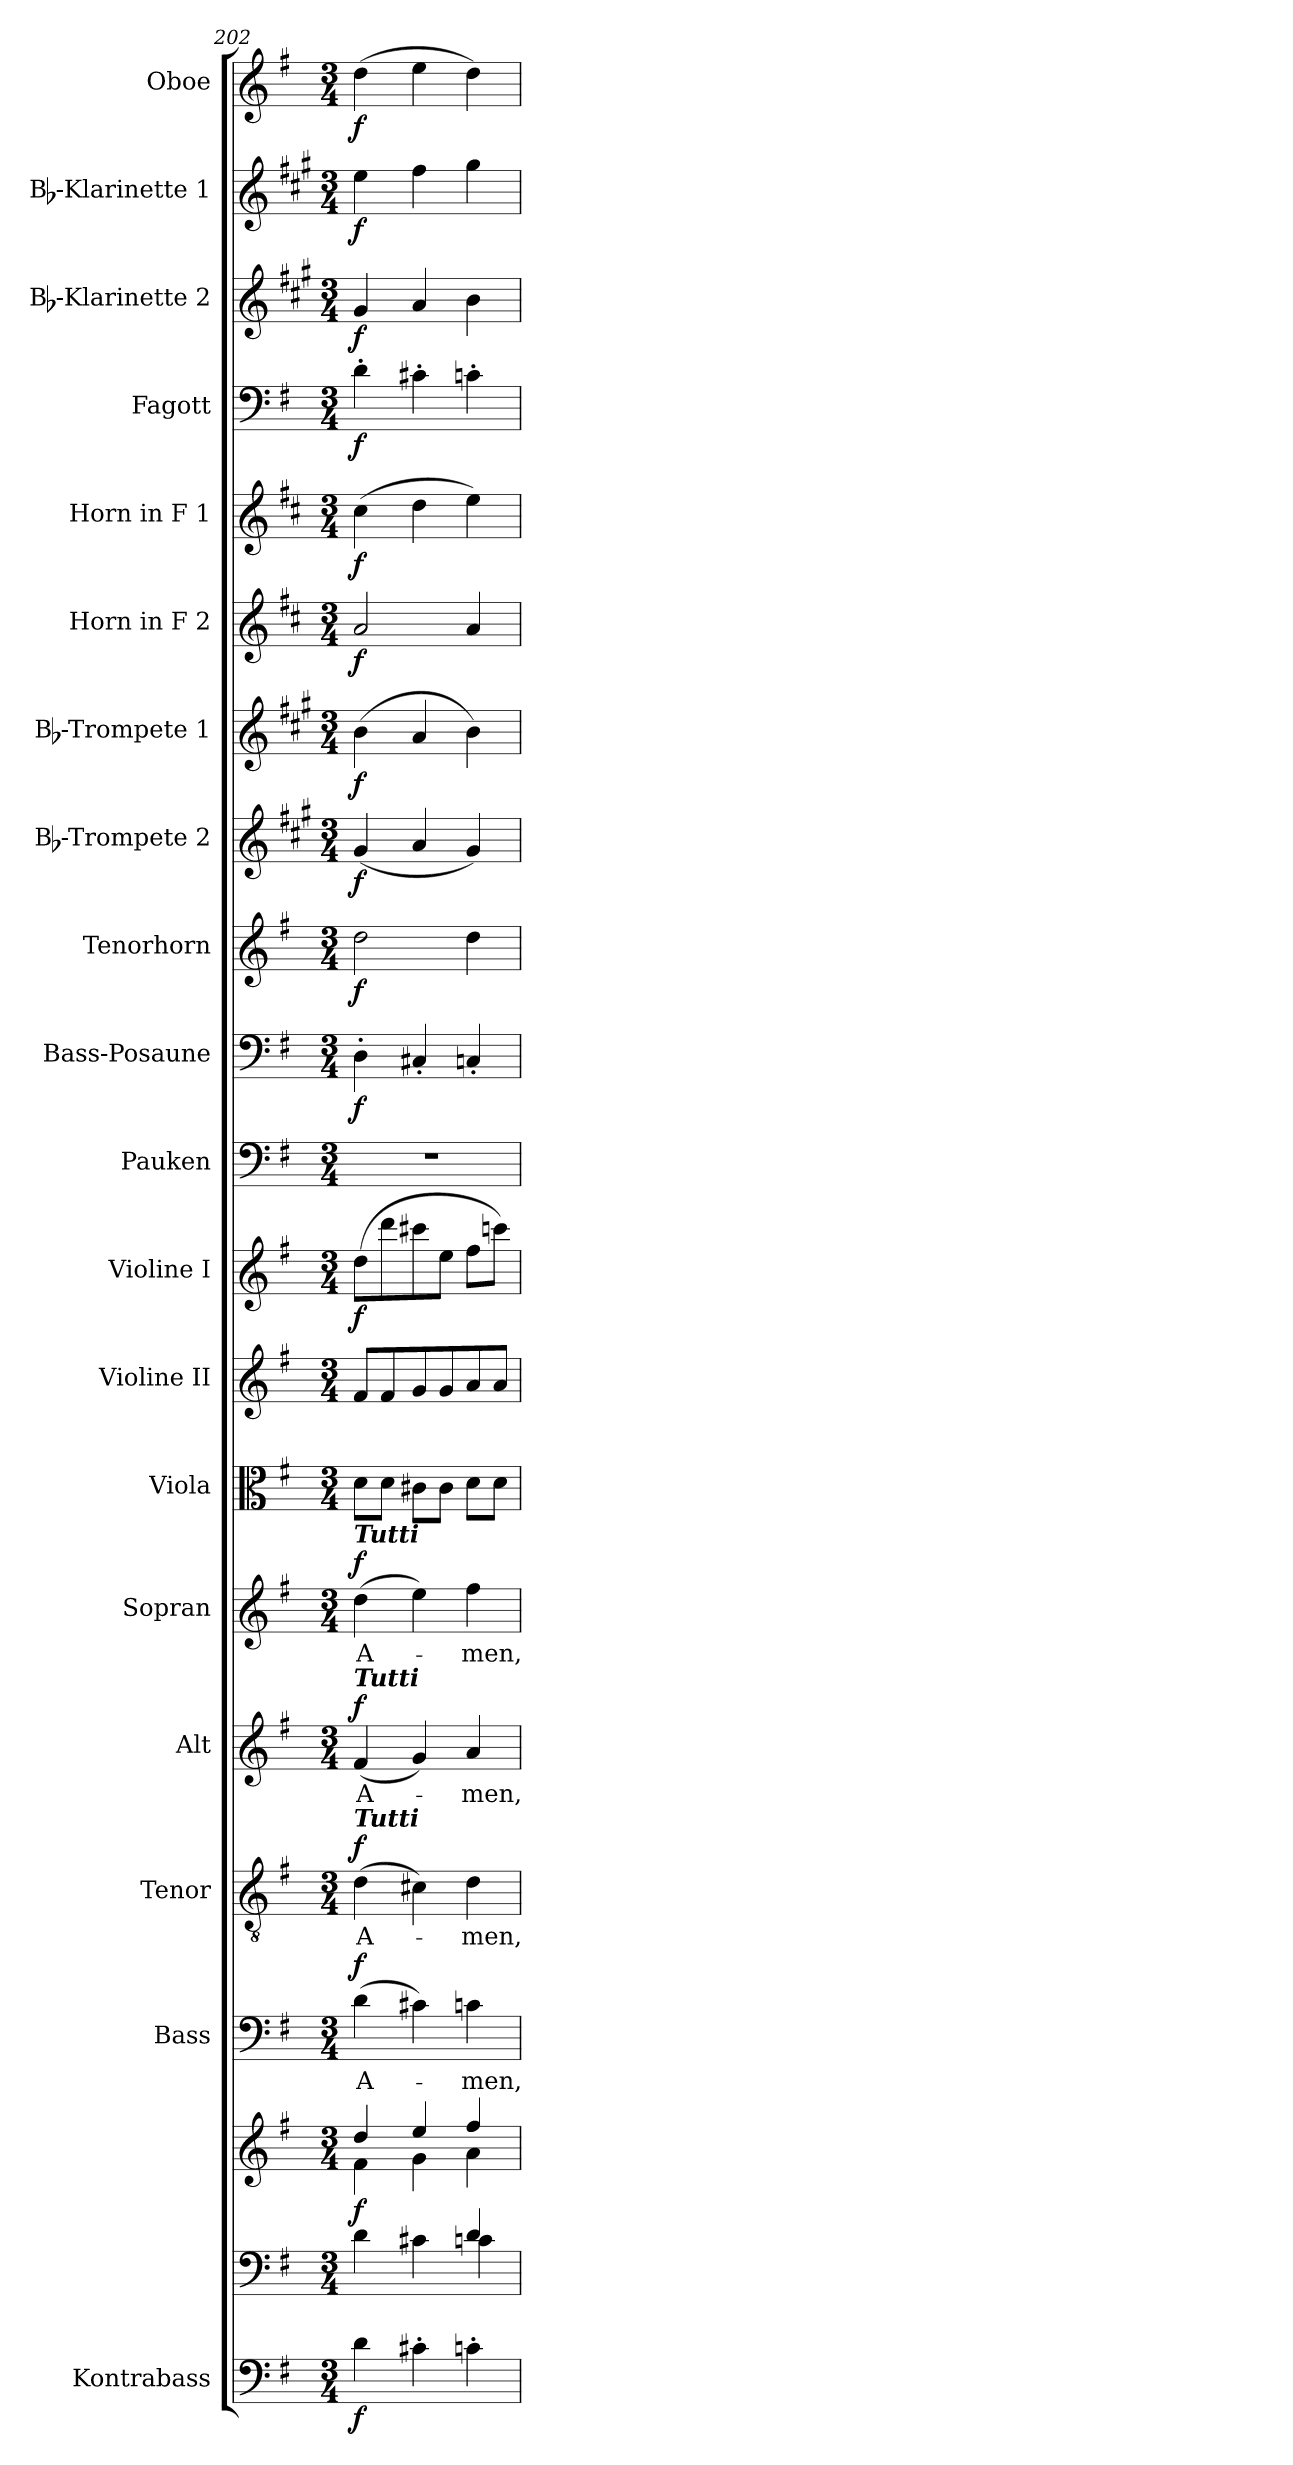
**kern	**dynam	**kern	**kern	**dynam	**kern	**text	**dynam	**kern	**text	**dynam	**kern	**text	**dynam	**kern	**text	**dynam	**kern	**kern	**kern	**dynam	**kern	**kern	**dynam	**kern	**dynam	**kern	**dynam	**kern	**dynam	**kern	**dynam	**kern	**dynam	**kern	**dynam	**kern	**dynam	**kern	**dynam	**kern	**dynam
*part20	*part20	*part19	*part19	*part19	*part18	*part18	*part18	*part17	*part17	*part17	*part16	*part16	*part16	*part15	*part15	*part15	*part14	*part13	*part12	*part12	*part11	*part10	*part10	*part9	*part9	*part8	*part8	*part7	*part7	*part6	*part6	*part5	*part5	*part4	*part4	*part3	*part3	*part2	*part2	*part1	*part1
*staff21	*staff21	*staff20	*staff19	*staff19/20	*staff18	*staff18	*staff18	*staff17	*staff17	*staff17	*staff16	*staff16	*staff16	*staff15	*staff15	*staff15	*staff14	*staff13	*staff12	*staff12	*staff11	*staff10	*staff10	*staff9	*staff9	*staff8	*staff8	*staff7	*staff7	*staff6	*staff6	*staff5	*staff5	*staff4	*staff4	*staff3	*staff3	*staff2	*staff2	*staff1	*staff1
*I"Kontrabass	*	*	*	*	*I"Bass	*	*	*I"Tenor	*	*	*I"Alt	*	*	*I"Sopran	*	*	*I"Viola	*I"Violine II	*I"Violine I	*	*I"Pauken	*I"Bass-Posaune	*	*I"Tenorhorn	*	*I"Bb-Trompete 2	*	*I"Bb-Trompete 1	*	*I"Horn in F 2	*	*I"Horn in F 1	*	*I"Fagott	*	*I"Bb-Klarinette 2	*	*I"Bb-Klarinette 1	*	*I"Oboe	*
*I'Kb.	*	*	*	*	*I'B.	*	*	*I'T.	*	*	*I'A.	*	*	*I'S.	*	*	*I'Vla.	*I'Vl. II	*I'Vl. I	*	*I'Pk.	*I'B. Pos.	*	*I'T. Hrn.	*	*I'Bb Trp. 2	*	*I'Bb Trp. 1	*	*	*	*	*	*I'Fg.	*	*I'Bb Kl. 2	*	*I'Bb Kl. 1	*	*I'Ob.	*
*clefF4	*	*clefF4	*clefG2	*	*clefF4	*	*	*clefGv2	*	*	*clefG2	*	*	*clefG2	*	*	*clefC3	*clefG2	*clefG2	*	*clefF4	*clefF4	*	*clefG2	*	*clefG2	*	*clefG2	*	*clefG2	*	*clefG2	*	*clefF4	*	*clefG2	*	*clefG2	*	*clefG2	*
*ITrd7c12	*	*	*	*	*	*	*	*	*	*	*	*	*	*	*	*	*	*	*	*	*	*	*	*ITrd8c14	*	*ITrd1c2	*	*ITrd1c2	*	*ITrd4c7	*	*ITrd4c7	*	*	*	*ITrd1c2	*	*ITrd1c2	*	*	*
*k[f#]	*	*k[f#]	*k[f#]	*	*k[f#]	*	*	*k[f#]	*	*	*k[f#]	*	*	*k[f#]	*	*	*k[f#]	*k[f#]	*k[f#]	*	*k[f#]	*k[f#]	*	*k[f#]	*	*k[f#]	*	*k[f#]	*	*k[f#]	*	*k[f#]	*	*k[f#]	*	*k[f#]	*	*k[f#]	*	*k[f#]	*
*G:	*	*G:	*G:	*	*G:	*	*	*G:	*	*	*G:	*	*	*G:	*	*	*G:	*G:	*G:	*	*G:	*G:	*	*G:	*	*G:	*	*G:	*	*G:	*	*G:	*	*G:	*	*G:	*	*G:	*	*G:	*
*M3/4	*	*M3/4	*M3/4	*	*M3/4	*	*	*M3/4	*	*	*M3/4	*	*	*M3/4	*	*	*M3/4	*M3/4	*M3/4	*	*M3/4	*M3/4	*	*M3/4	*	*M3/4	*	*M3/4	*	*M3/4	*	*M3/4	*	*M3/4	*	*M3/4	*	*M3/4	*	*M3/4	*
=202	=202	=202	=202	=202	=202	=202	=202	=202	=202	=202	=202	=202	=202	=202	=202	=202	=202	=202	=202	=202	=202	=202	=202	=202	=202	=202	=202	=202	=202	=202	=202	=202	=202	=202	=202	=202	=202	=202	=202	=202	=202
*	*	*^	*^	*	*	*	*	*	*	*	*	*	*	*	*	*	*	*	*	*	*	*	*	*	*	*	*	*	*	*	*	*	*	*	*	*	*	*	*	*	*
!	!	!	!	!	!	!	!	!	!	!	!	!	!	!	!	!LO:TX:a:Bi:t=Tutti	!	!	!	!	!	!	!	!	!	!	!	!	!	!	!	!	!	!	!	!	!	!	!	!	!	!	!
!	!	!	!	!	!	!	!	!	!	!	!	!	!LO:TX:a:Bi:t=Tutti	!	!	!	!	!	!	!	!	!	!	!	!	!	!	!	!	!	!	!	!	!	!	!	!	!	!	!	!	!	!
!	!	!	!	!	!	!	!	!	!	!LO:TX:a:Bi:t=Tutti	!	!	!	!	!	!	!	!	!	!	!	!	!	!	!	!	!	!	!	!	!	!	!	!	!	!	!	!	!	!	!	!	!
!	!LO:DY:b	!	!	!	!	!LO:DY:b	!	!LO:LY:b	!LO:DY:a	!	!LO:LY:b	!LO:DY:a	!	!LO:LY:b	!LO:DY:a	!	!LO:LY:b	!LO:DY:a	!	!	!	!LO:DY:b	!	!	!LO:DY:b	!	!LO:DY:b	!	!LO:DY:b	!	!LO:DY:b	!	!LO:DY:b	!	!LO:DY:b	!	!LO:DY:b	!	!LO:DY:b	!	!LO:DY:b	!	!LO:DY:b
4D\	f	2ryy	4d\	4dd/	4f#\	f	(>4d\	A-	f	(>4d\	A-	f	(<4f#/	A-	f	(>4dd\	A-	f	8d\L	8f#/L	(>8dd\L	f	2.r	4D'>\	f	2d\	f	(<4f#/	f	(>4a\	f	2d/	f	(>4f#\	f	4d'>\	f	4f#/	f	4dd\	f	(>4dd\	f
.	.	.	.	.	.	.	.	.	.	.	.	.	.	.	.	.	.	.	8d\J	8f#/	8ddd\	.	.	.	.	.	.	.	.	.	.	.	.	.	.	.	.	.	.	.	.	.	.
4C#X'>\	.	.	4c#X\	4ee/	4g\	.	4c#X\)	.	.	4c#X\)	.	.	4g/)	.	.	4ee\)	.	.	8c#X\L	8g/	8ccc#X\	.	.	4C#X'</	.	.	.	4g/	.	4g/	.	.	.	4g\	.	4c#X'>\	.	4g/	.	4ee\	.	4ee\	.
.	.	.	.	.	.	.	.	.	.	.	.	.	.	.	.	.	.	.	8c#\J	8g/	8ee\J	.	.	.	.	.	.	.	.	.	.	.	.	.	.	.	.	.	.	.	.	.	.
!	!	!	!	!	!	!	!	!LO:LY:b	!	!	!LO:LY:b	!	!	!LO:LY:b	!	!	!LO:LY:b	!	!	!	!	!	!	!	!	!	!	!	!	!	!	!	!	!	!	!	!	!	!	!	!	!	!
4Cn'>\	.	4d/	4cn\	4ff#/	4a\	.	4cn\	-men,	.	4d\	-men,	.	4a/	-men,	.	4ff#\	-men,	.	8d\L	8a/	8ff#\L	.	.	4Cn'</	.	4d\	.	4f#/)	.	4a\)	.	4d/	.	4a\)	.	4cn'>\	.	4a\	.	4ff#\	.	4dd\)	.
.	.	.	.	.	.	.	.	.	.	.	.	.	.	.	.	.	.	.	8d\J	8a/J	8cccn\J)	.	.	.	.	.	.	.	.	.	.	.	.	.	.	.	.	.	.	.	.	.	.
*	*	*v	*v	*	*	*	*	*	*	*	*	*	*	*	*	*	*	*	*	*	*	*	*	*	*	*	*	*	*	*	*	*	*	*	*	*	*	*	*	*	*	*	*
*	*	*	*v	*v	*	*	*	*	*	*	*	*	*	*	*	*	*	*	*	*	*	*	*	*	*	*	*	*	*	*	*	*	*	*	*	*	*	*	*	*	*	*
=	=	=	=	=	=	=	=	=	=	=	=	=	=	=	=	=	=	=	=	=	=	=	=	=	=	=	=	=	=	=	=	=	=	=	=	=	=	=	=	=	=
*-	*-	*-	*-	*-	*-	*-	*-	*-	*-	*-	*-	*-	*-	*-	*-	*-	*-	*-	*-	*-	*-	*-	*-	*-	*-	*-	*-	*-	*-	*-	*-	*-	*-	*-	*-	*-	*-	*-	*-	*-	*-
